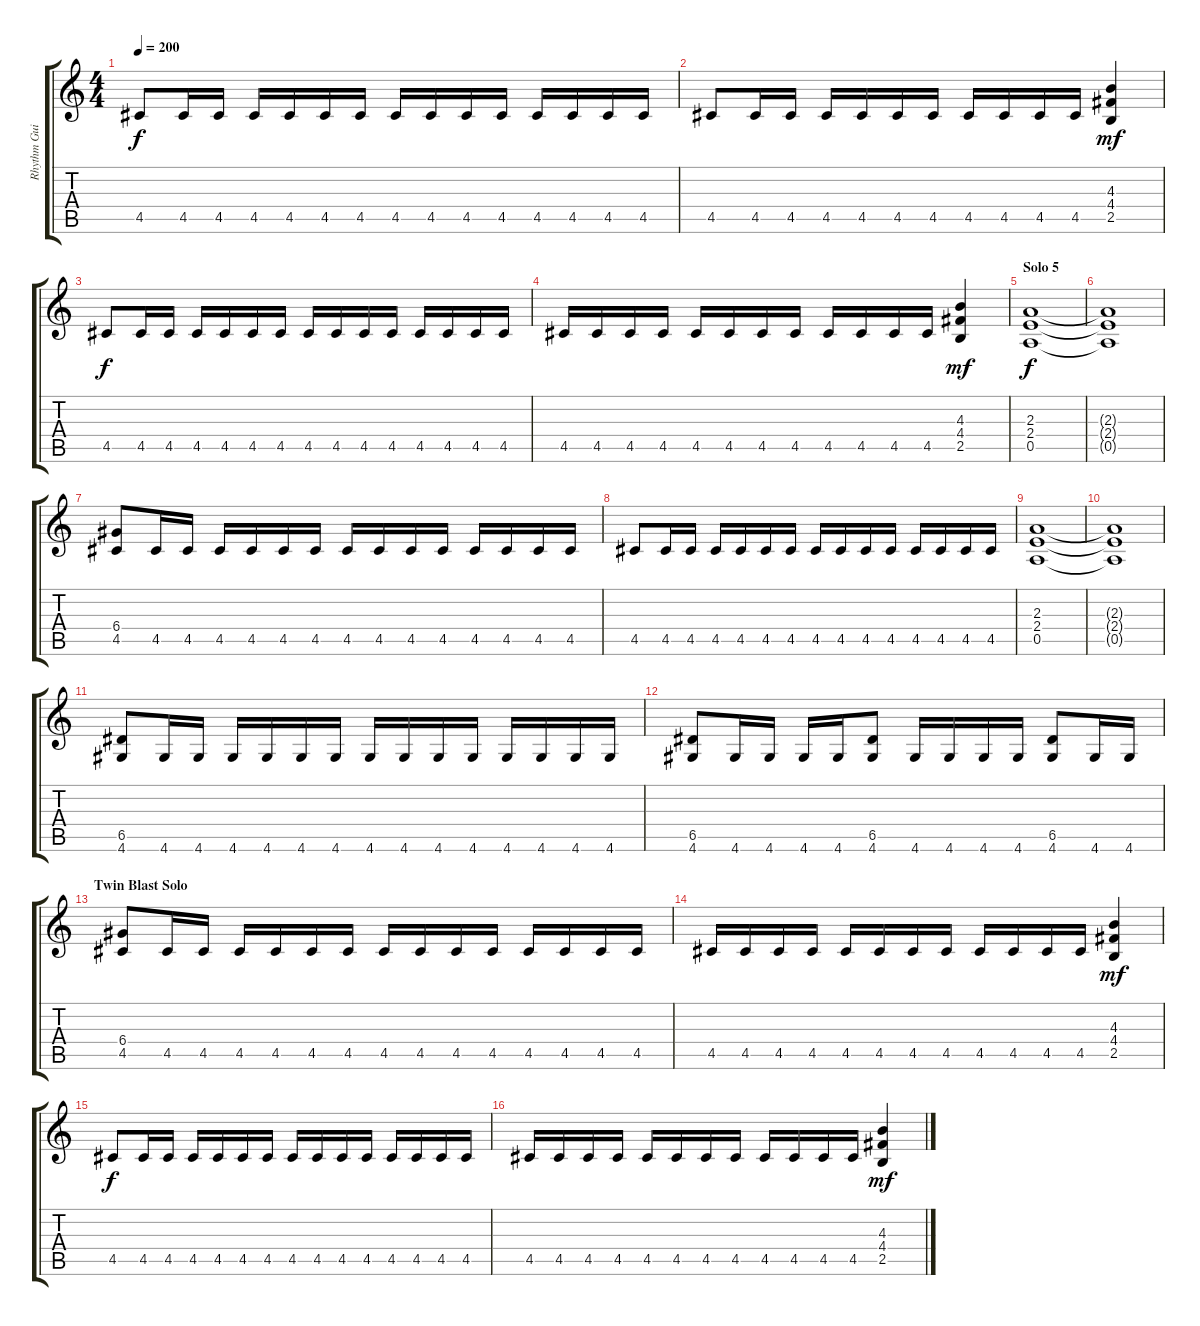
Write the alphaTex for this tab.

\track ("Rhythm Guitar 1" "Rhythm Gui") {instrument distortionguitar}
\staff {score tabs}
\tuning (E4 B3 G3 D3 A2 E2) {hide}
\ts (4 4)
\tempo 200
\clef g2
\ks c
4.5.8{dy f} 4.5.16 4.5.16 4.5.16 4.5.16 4.5.16 4.5.16 4.5.16 4.5.16 4.5.16 4.5.16 4.5.16 4.5.16 4.5.16 4.5.16 |
4.5.8 4.5.16 4.5.16 4.5.16 4.5.16 4.5.16 4.5.16 4.5.16 4.5.16 4.5.16 4.5.16 (4.3 4.4 2.5).4{dy mf} |
4.5.8{dy f} 4.5.16 4.5.16 4.5.16 4.5.16 4.5.16 4.5.16 4.5.16 4.5.16 4.5.16 4.5.16 4.5.16 4.5.16 4.5.16 4.5.16 |
4.5.16 4.5.16 4.5.16 4.5.16 4.5.16 4.5.16 4.5.16 4.5.16 4.5.16 4.5.16 4.5.16 4.5.16 (4.3 4.4 2.5).4{dy mf} |
\section ("" "Solo 5")
(2.3 2.4 0.5).1{dy f} |
(2.3{t} 2.4{t} 0.5{t}).1 |
(6.4 4.5).8 4.5.16 4.5.16 4.5.16 4.5.16 4.5.16 4.5.16 4.5.16 4.5.16 4.5.16 4.5.16 4.5.16 4.5.16 4.5.16 4.5.16 |
4.5.8 4.5.16 4.5.16 4.5.16 4.5.16 4.5.16 4.5.16 4.5.16 4.5.16 4.5.16 4.5.16 4.5.16 4.5.16 4.5.16 4.5.16 |
(2.3 2.4 0.5).1 |
(2.3{t} 2.4{t} 0.5{t}).1 |
(6.5 4.6).8 4.6.16 4.6.16 4.6.16 4.6.16 4.6.16 4.6.16 4.6.16 4.6.16 4.6.16 4.6.16 4.6.16 4.6.16 4.6.16 4.6.16 |
(6.5 4.6).8 4.6.16 4.6.16 4.6.16 4.6.16 (6.5 4.6).8 4.6.16 4.6.16 4.6.16 4.6.16 (6.5 4.6).8 4.6.16 4.6.16 |
\section ("" "Twin Blast Solo")
(6.4 4.5).8 4.5.16 4.5.16 4.5.16 4.5.16 4.5.16 4.5.16 4.5.16 4.5.16 4.5.16 4.5.16 4.5.16 4.5.16 4.5.16 4.5.16 |
4.5.16 4.5.16 4.5.16 4.5.16 4.5.16 4.5.16 4.5.16 4.5.16 4.5.16 4.5.16 4.5.16 4.5.16 (4.3 4.4 2.5).4{dy mf} |
4.5.8{dy f} 4.5.16 4.5.16 4.5.16 4.5.16 4.5.16 4.5.16 4.5.16 4.5.16 4.5.16 4.5.16 4.5.16 4.5.16 4.5.16 4.5.16 |
4.5.16 4.5.16 4.5.16 4.5.16 4.5.16 4.5.16 4.5.16 4.5.16 4.5.16 4.5.16 4.5.16 4.5.16 (4.3 4.4 2.5).4{dy mf}
